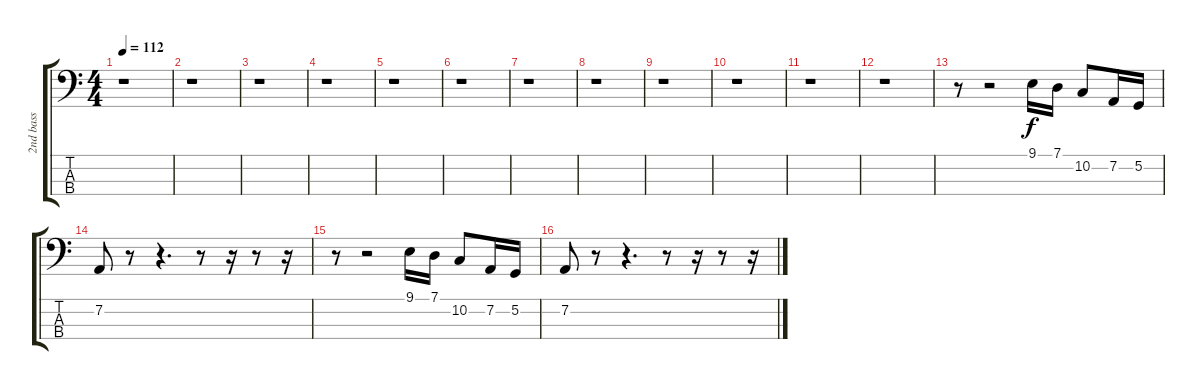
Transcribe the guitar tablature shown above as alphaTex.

\track ("2nd bass" "2nd bass") {instrument lead1square}
\staff {score tabs}
\tuning (G2 D2 A1 E1) {hide}
\ts (4 4)
\tempo 112
\clef f4
\ks c
r.1{dy f} |
r.1 |
r.1 |
r.1 |
r.1 |
r.1 |
r.1 |
r.1 |
r.1 |
r.1 |
r.1 |
r.1 |
r.8 r.2 9.1.16 7.1.16 10.2.8 7.2.16 5.2.16 |
7.2.8 r.8 r.4{d} r.8 r.16 r.8 r.16 |
r.8 r.2 9.1.16 7.1.16 10.2.8 7.2.16 5.2.16 |
7.2.8 r.8 r.4{d} r.8 r.16 r.8 r.16
